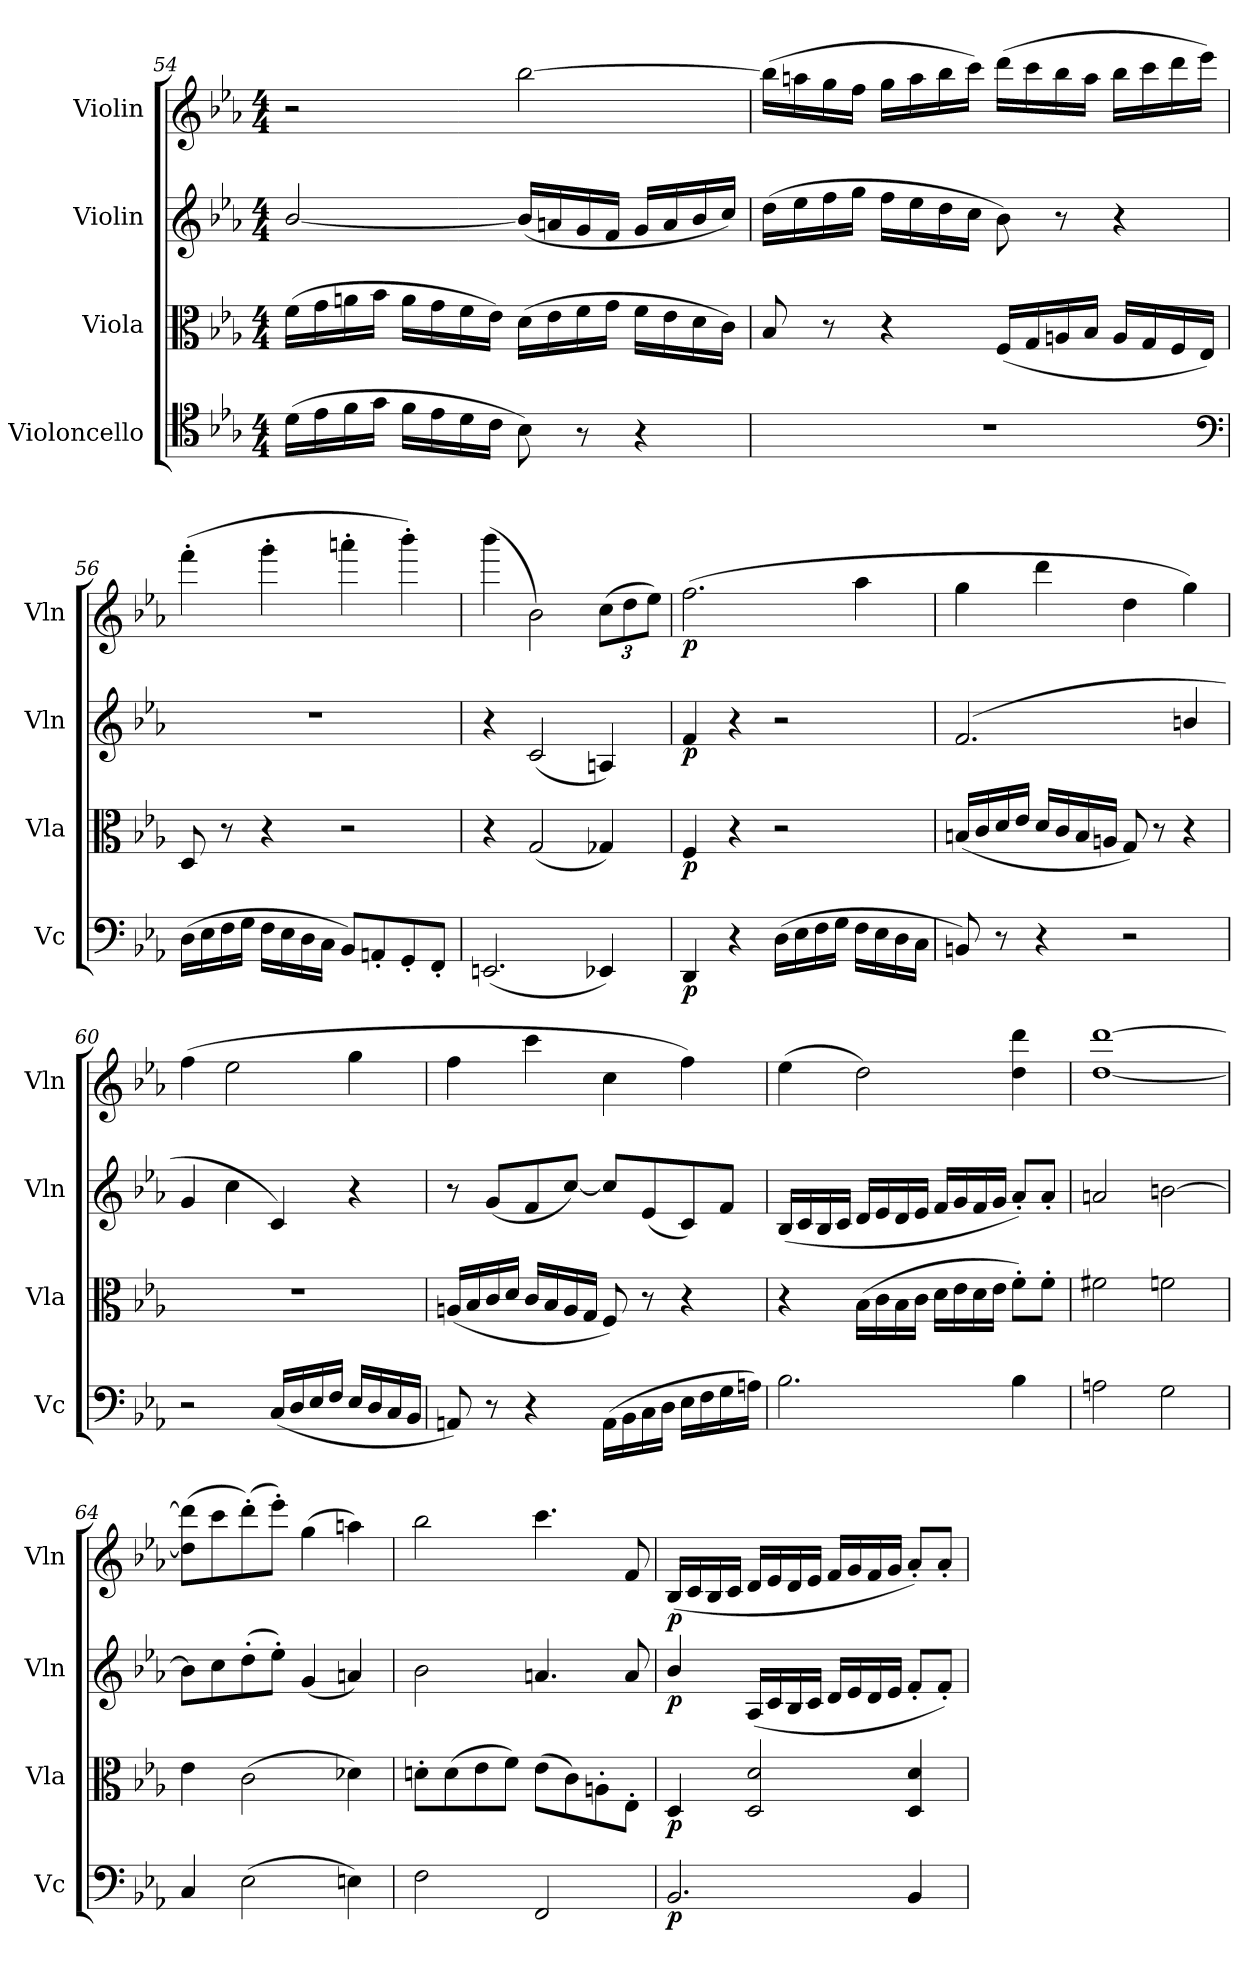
**kern	**dynam	**kern	**dynam	**kern	**dynam	**kern	**dynam
*part4	*part4	*part3	*part3	*part2	*part2	*part1	*part1
*staff4	*staff4	*staff3	*staff3	*staff2	*staff2	*staff1	*staff1
*I"Violoncello	*	*I"Viola	*	*I"Violin	*	*I"Violin	*
*I'Vc	*	*I'Vla	*	*I'Vln	*	*I'Vln	*
*clefC4	*	*clefC3	*	*clefG2	*	*clefG2	*
*k[b-e-a-]	*	*k[b-e-a-]	*	*k[b-e-a-]	*	*k[b-e-a-]	*
*E-:	*	*E-:	*	*E-:	*	*E-:	*
*M4/4	*	*M4/4	*	*M4/4	*	*M4/4	*
=54	=54	=54	=54	=54	=54	=54	=54
(16d\LL	.	(16f\LL	.	[2b-/	.	2r	.
16e-\	.	16g\	.	.	.	.	.
16f\	.	16an\	.	.	.	.	.
16g\JJ	.	16b-\JJ	.	.	.	.	.
16f\LL	.	16a\LL	.	.	.	.	.
16e-\	.	16g\	.	.	.	.	.
16d\	.	16f\	.	.	.	.	.
16c\JJ	.	16e-\JJ)	.	.	.	.	.
8B-\)	.	(16d\LL	.	(16b-/LL]	.	[2bb-\	.
.	.	16e-\	.	16an/	.	.	.
8r	.	16f\	.	16g/	.	.	.
.	.	16g\JJ	.	16f/JJ	.	.	.
4r	.	16f\LL	.	16g/LL	.	.	.
.	.	16e-\	.	16a/	.	.	.
.	.	16d\	.	16b-/	.	.	.
.	.	16c\JJ)	.	16cc/JJ)	.	.	.
=55	=55	=55	=55	=55	=55	=55	=55
1r	.	8B-/	.	(16dd\LL	.	(16bb-\LL]	.
.	.	.	.	16ee-\	.	16aan\	.
.	.	8r	.	16ff\	.	16gg\	.
.	.	.	.	16gg\JJ	.	16ff\JJ	.
.	.	4r	.	16ff\LL	.	16gg\LL	.
.	.	.	.	16ee-\	.	16aa\	.
.	.	.	.	16dd\	.	16bb-\	.
.	.	.	.	16cc\JJ	.	16ccc\JJ)	.
.	.	(16F/LL	.	8b-\)	.	(16ddd\LL	.
.	.	16G/	.	.	.	16ccc\	.
.	.	16An/	.	8r	.	16bb-\	.
.	.	16B-/JJ	.	.	.	16aa\JJ	.
.	.	16A/LL	.	4r	.	16bb-\LL	.
.	.	16G/	.	.	.	16ccc\	.
.	.	16F/	.	.	.	16ddd\	.
.	.	16E-/JJ)	.	.	.	16eee-\JJ)	.
*clefF4	*	*	*	*	*	*	*
=56	=56	=56	=56	=56	=56	=56	=56
(16D\LL	.	8D/	.	1r	.	(4fff'\	.
16E-\	.	.	.	.	.	.	.
16F\	.	8r	.	.	.	.	.
16G\JJ	.	.	.	.	.	.	.
16F\LL	.	4r	.	.	.	4ggg'\	.
16E-\	.	.	.	.	.	.	.
16D\	.	.	.	.	.	.	.
16C\JJ	.	.	.	.	.	.	.
8BB-/L)	.	2r	.	.	.	4aaan'\	.
8AAn'/	.	.	.	.	.	.	.
8GG'/	.	.	.	.	.	4bbb-'\)	.
8FF'/J	.	.	.	.	.	.	.
=57	=57	=57	=57	=57	=57	=57	=57
(2.EEn/	.	4r	.	4r	.	(4bbb-\	.
.	.	(2G/	.	(2c/	.	2b-\)	.
4EE-X/)	.	4G-X/)	.	4An/)	.	(12cc\L	.
.	.	.	.	.	.	12dd\	.
.	.	.	.	.	.	12ee-\J)	.
=58	=58	=58	=58	=58	=58	=58	=58
4DD/	p	4F/	p	4f/	p	(2.ff\	p
4r	.	4r	.	4r	.	.	.
(16D\LL	.	2r	.	2r	.	.	.
16E-\	.	.	.	.	.	.	.
16F\	.	.	.	.	.	.	.
16G\JJ	.	.	.	.	.	.	.
16F\LL	.	.	.	.	.	4aa-\	.
16E-\	.	.	.	.	.	.	.
16D\	.	.	.	.	.	.	.
16C\JJ	.	.	.	.	.	.	.
=59	=59	=59	=59	=59	=59	=59	=59
8BBn/)	.	(16Bn/LL	.	(2.f/	.	4gg\	.
.	.	16c/	.	.	.	.	.
8r	.	16d/	.	.	.	.	.
.	.	16e-/JJ	.	.	.	.	.
4r	.	16d/LL	.	.	.	4ddd\	.
.	.	16c/	.	.	.	.	.
.	.	16B/	.	.	.	.	.
.	.	16An/JJ	.	.	.	.	.
2r	.	8G/)	.	.	.	4dd\	.
.	.	8r	.	.	.	.	.
.	.	4r	.	4bn/	.	4gg\)	.
=60	=60	=60	=60	=60	=60	=60	=60
2r	.	1r	.	4g/	.	(4ff\	.
.	.	.	.	4cc\	.	2ee-\	.
(16C/LL	.	.	.	4c/)	.	.	.
16D/	.	.	.	.	.	.	.
16E-/	.	.	.	.	.	.	.
16F/JJ	.	.	.	.	.	.	.
16E-/LL	.	.	.	4r	.	4gg\	.
16D/	.	.	.	.	.	.	.
16C/	.	.	.	.	.	.	.
16BB-/JJ	.	.	.	.	.	.	.
=61	=61	=61	=61	=61	=61	=61	=61
8AAn/)	.	(16An/LL	.	8r	.	4ff\	.
.	.	16B-/	.	.	.	.	.
8r	.	16c/	.	(8g/L	.	.	.
.	.	16d/JJ	.	.	.	.	.
4r	.	16c/LL	.	8f/	.	4ccc\	.
.	.	16B-/	.	.	.	.	.
.	.	16A/	.	[8cc/J)	.	.	.
.	.	16G/JJ	.	.	.	.	.
(16AA\LL	.	8F/)	.	8cc/L]	.	4cc\	.
16BB-\	.	.	.	.	.	.	.
16C\	.	8r	.	(8e-/	.	.	.
16D\JJ	.	.	.	.	.	.	.
16E-\LL	.	4r	.	8c/)	.	4ff\)	.
16F\	.	.	.	.	.	.	.
16G\	.	.	.	8f/J	.	.	.
16An\JJ)	.	.	.	.	.	.	.
=62	=62	=62	=62	=62	=62	=62	=62
2.B-\	.	4r	.	(16B-/LL	.	(4ee-\	.
.	.	.	.	16c/	.	.	.
.	.	.	.	16B-/	.	.	.
.	.	.	.	16c/JJ	.	.	.
.	.	(16B-\LL	.	16d/LL	.	2dd\)	.
.	.	16c\	.	16e-/	.	.	.
.	.	16B-\	.	16d/	.	.	.
.	.	16c\JJ	.	16e-/JJ	.	.	.
.	.	16d\LL	.	16f/LL	.	.	.
.	.	16e-\	.	16g/	.	.	.
.	.	16d\	.	16f/	.	.	.
.	.	16e-\JJ	.	16g/JJ	.	.	.
4B-\	.	8f'\L)	.	8a-'/L)	.	4dd\ 4ddd\	.
.	.	8f'\J	.	8a-'/J	.	.	.
=63	=63	=63	=63	=63	=63	=63	=63
2An\	.	2f#X\	.	2an/	.	[1dd [1ddd	.
2G\	.	2fn\	.	[2bn\	.	.	.
=64	=64	=64	=64	=64	=64	=64	=64
4C/	.	4e-\	.	8b\L]	.	(8dd]\ 8ddd]\L	.
.	.	.	.	8cc\	.	8ccc\	.
(2E-\	.	(2c\	.	(8dd'\	.	(8ddd'\)	.
.	.	.	.	8ee-'\J)	.	8eee-'\J)	.
.	.	.	.	(4g/	.	(4gg\	.
4En\)	.	4d-X\)	.	4an/)	.	4aan\)	.
=65	=65	=65	=65	=65	=65	=65	=65
2F\	.	8dn'\L	.	2b-\	.	2bb-\	.
.	.	(8d\	.	.	.	.	.
.	.	8e-\	.	.	.	.	.
.	.	8f\J)	.	.	.	.	.
2FF/	.	(8e-\L	.	4.an/	.	4.ccc\	.
.	.	8c\)	.	.	.	.	.
.	.	8An'\	.	.	.	.	.
.	.	8E-'\J	.	8a/	.	8f/	.
=66	=66	=66	=66	=66	=66	=66	=66
2.BB-/	p	4D/	p	4b-/	p	(16B-/LL	p
.	.	.	.	.	.	16c/	.
.	.	.	.	.	.	16B-/	.
.	.	.	.	.	.	16c/JJ	.
.	.	2D/ 2d/	.	(16A-/LL	.	16d/LL	.
.	.	.	.	16c/	.	16e-/	.
.	.	.	.	16B-/	.	16d/	.
.	.	.	.	16c/JJ	.	16e-/JJ	.
.	.	.	.	16d/LL	.	16f/LL	.
.	.	.	.	16e-/	.	16g/	.
.	.	.	.	16d/	.	16f/	.
.	.	.	.	16e-/JJ	.	16g/JJ	.
4BB-/	.	4D/ 4d/	.	8f'/L	.	8a-'/L)	.
.	.	.	.	8f'/J)	.	8a-'/J	.
=	=	=	=	=	=	=	=
*-	*-	*-	*-	*-	*-	*-	*-
